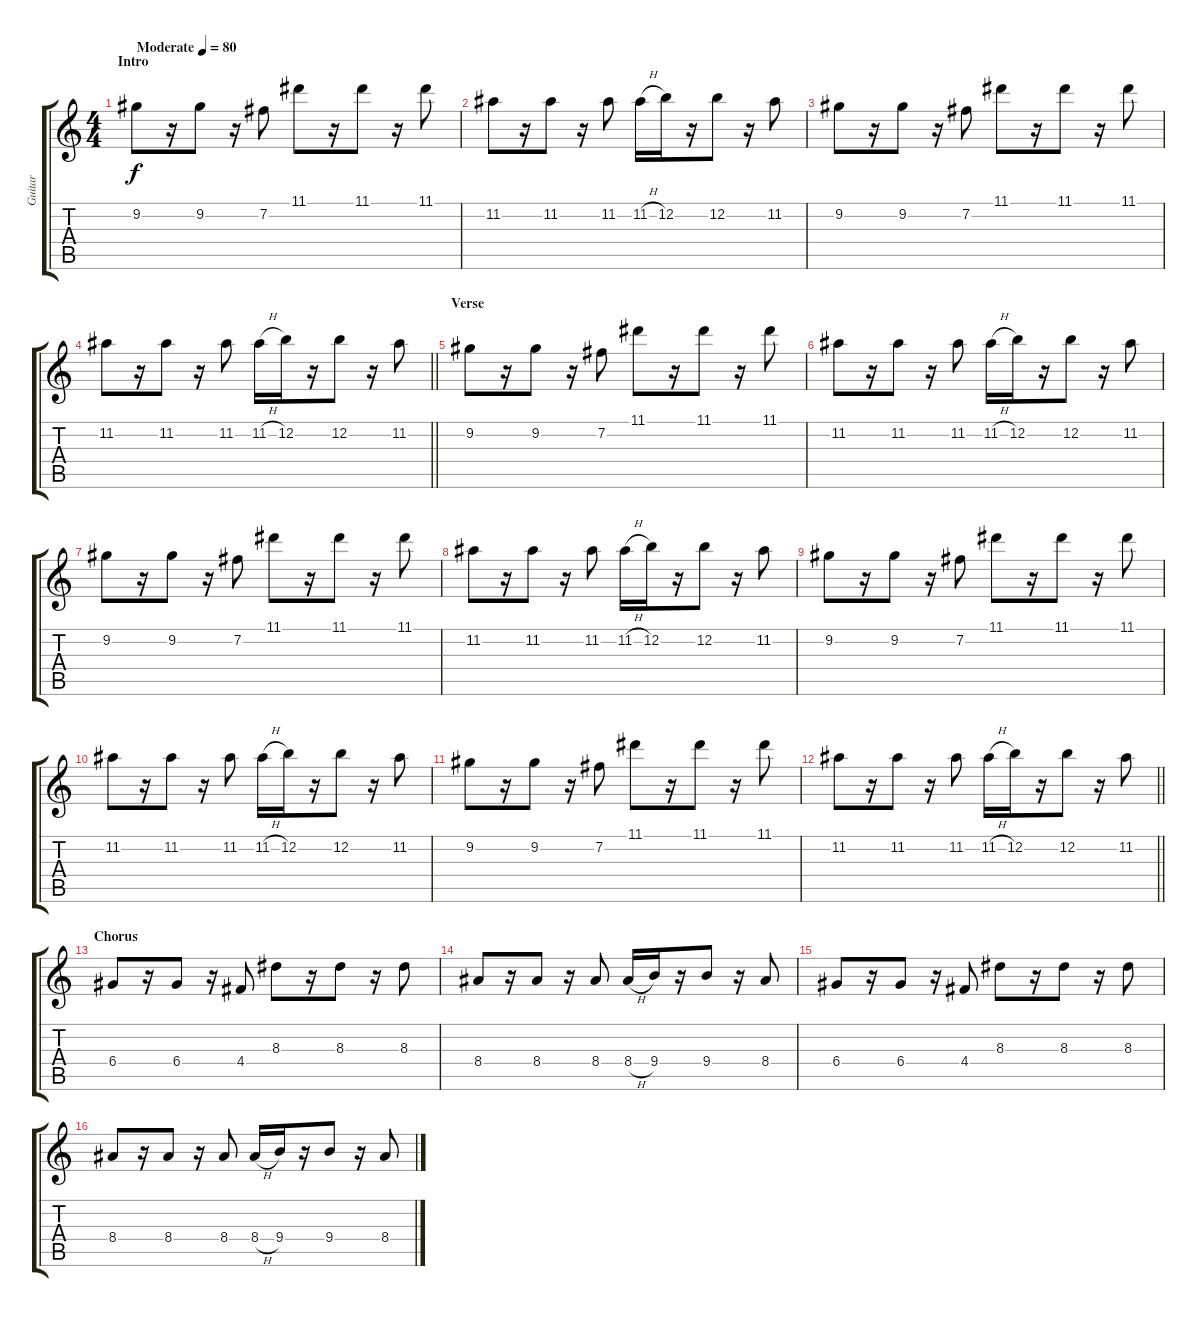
\track ("Guitar" "Guitar") {instrument electricguitarjazz}
\staff {score tabs}
\tuning (E4 B3 G3 D3 A2 E2) {hide}
\ts (4 4)
\section ("" "Intro")
\tempo (80 "Moderate")
\clef g2
\ks c
9.2.8{dy f instrument electricguitarjazz} r.16 9.2.8 r.16 7.2.8 11.1.8 r.16 11.1.8 r.16 11.1.8 |
11.2.8 r.16 11.2.8 r.16 11.2.8 11.2{h}.16 12.2.16 r.16 12.2.8 r.16 11.2.8 |
9.2.8 r.16 9.2.8 r.16 7.2.8 11.1.8 r.16 11.1.8 r.16 11.1.8 |
\barLineRight lightlight
11.2.8 r.16 11.2.8 r.16 11.2.8 11.2{h}.16 12.2.16 r.16 12.2.8 r.16 11.2.8 |
\section ("" "Verse")
9.2.8 r.16 9.2.8 r.16 7.2.8 11.1.8 r.16 11.1.8 r.16 11.1.8 |
11.2.8 r.16 11.2.8 r.16 11.2.8 11.2{h}.16 12.2.16 r.16 12.2.8 r.16 11.2.8 |
9.2.8 r.16 9.2.8 r.16 7.2.8 11.1.8 r.16 11.1.8 r.16 11.1.8 |
11.2.8 r.16 11.2.8 r.16 11.2.8 11.2{h}.16 12.2.16 r.16 12.2.8 r.16 11.2.8 |
9.2.8 r.16 9.2.8 r.16 7.2.8 11.1.8 r.16 11.1.8 r.16 11.1.8 |
11.2.8 r.16 11.2.8 r.16 11.2.8 11.2{h}.16 12.2.16 r.16 12.2.8 r.16 11.2.8 |
9.2.8 r.16 9.2.8 r.16 7.2.8 11.1.8 r.16 11.1.8 r.16 11.1.8 |
\barLineRight lightlight
11.2.8 r.16 11.2.8 r.16 11.2.8 11.2{h}.16 12.2.16 r.16 12.2.8 r.16 11.2.8 |
\section ("" "Chorus")
6.4.8 r.16 6.4.8 r.16 4.4.8 8.3.8 r.16 8.3.8 r.16 8.3.8 |
8.4.8 r.16 8.4.8 r.16 8.4.8 8.4{h}.16 9.4.16 r.16 9.4.8 r.16 8.4.8 |
6.4.8 r.16 6.4.8 r.16 4.4.8 8.3.8 r.16 8.3.8 r.16 8.3.8 |
8.4.8 r.16 8.4.8 r.16 8.4.8 8.4{h}.16 9.4.16 r.16 9.4.8 r.16 8.4.8
